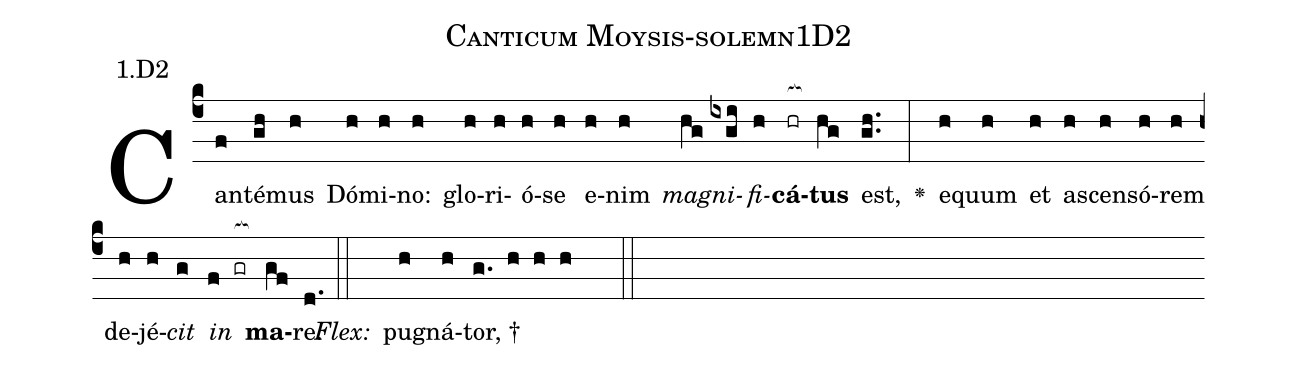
name: Canticum Moysis-solemn1D2;
annotation: 1.D2;
%%
(c4)Can(f)té(gh)mus(h) Dó(h)mi(h)no:(h) glo(h)ri(h)ó(h)se(h) e(h)nim(h) <i>ma</i>(hg)<i>gni</i>(ixgi)<i>fi</i>(h)<b>cá</b>(hr[ocb:1{])<b>tus</b>(hg[ocb:0}]) est,(gh..) <v>\greheightstar</v>(:) e(h)quum(h) et(h) a(h)scen(h)só(h)rem(h) de(h)jé(h)<i>cit</i>(g) <i>in</i>(f gr[ocb:1{]) <b>ma</b>(gf[ocb:0}])re.(d.) (::)
<i>Flex:</i>()  pu(h)gná(h)tor, †(g. h h h  ::)

%E(h) u(h) o(g) u(f) a(gf) e.(d.) (::)
